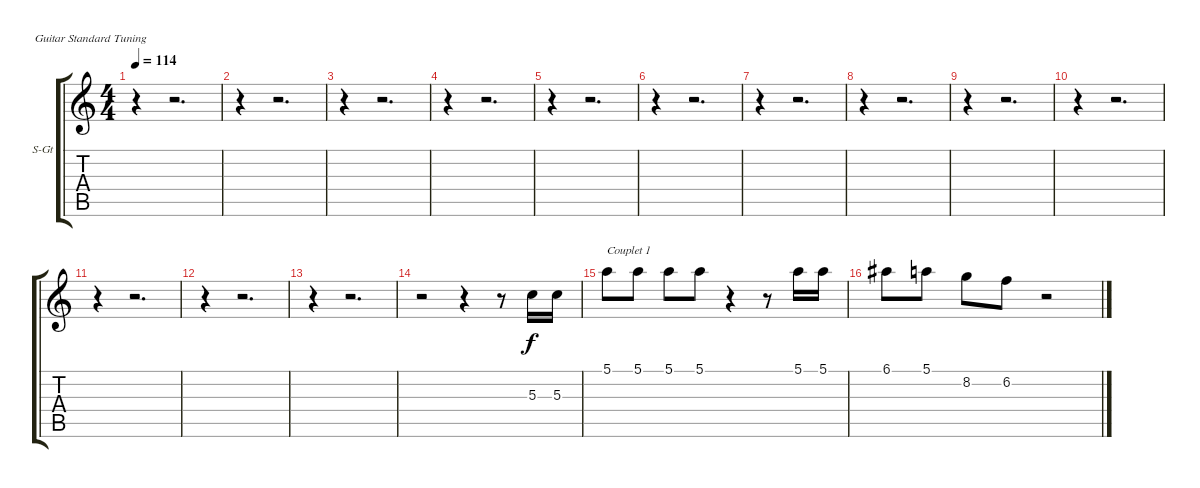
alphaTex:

\bracketExtendMode groupsimilarinstruments
\firstSystemTrackNameOrientation horizontal
\otherSystemsTrackNameOrientation horizontal
\track ("Voix / guitare acoustique fin" "S-Gt") {instrument accordion}
\staff {score tabs}
\tuning (E4 B3 G3 D3 A2 E2)
\displaytranspose 12
\ts (4 4)
\tempo 114
\clef g2
\ks c
r.4{dy f} r.2{d} |
r.4 r.2{d} |
r.4 r.2{d} |
r.4 r.2{d} |
r.4 r.2{d} |
r.4 r.2{d} |
r.4 r.2{d} |
r.4 r.2{d} |
r.4 r.2{d} |
r.4 r.2{d} |
r.4 r.2{d} |
r.4 r.2{d} |
r.4 r.2{d} |
r.2 r.4 r.8 5.3.16 5.3.16 |
5.1.8{txt "Couplet 1"} 5.1.8 5.1.8 5.1.8 r.4 r.8 5.1.16 5.1.16 |
6.1.8 5.1.8 8.2.8 6.2.8 r.2
